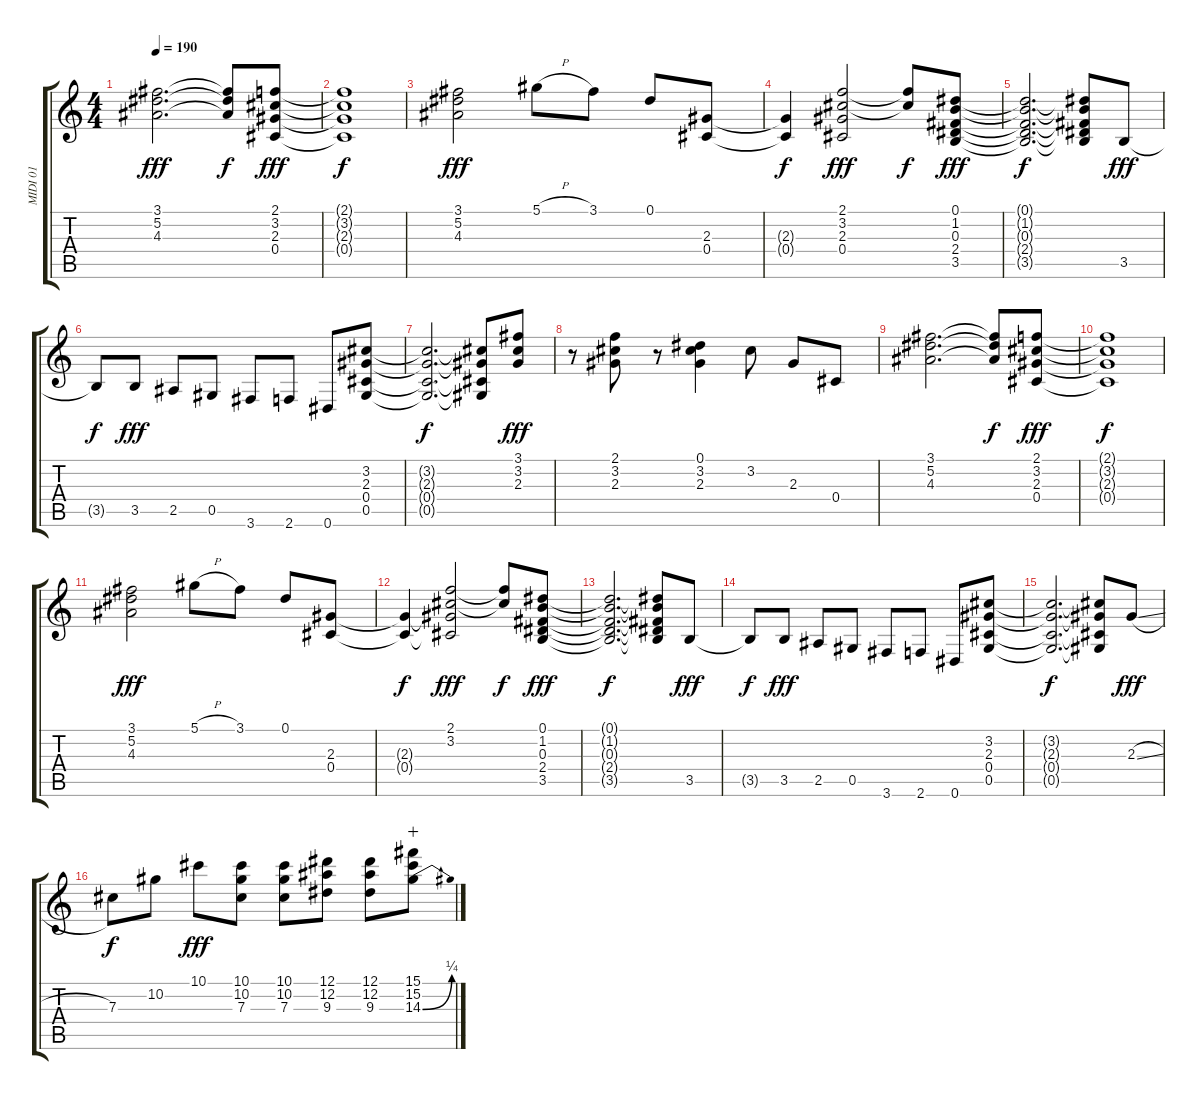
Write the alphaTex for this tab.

\track ("MIDI 01" "MIDI 01") {instrument distortionguitar}
\staff {score tabs}
\tuning (Eb4 Bb3 Gb3 Db3 Ab2 Eb2) {hide}
\ts (4 4)
\tempo 190
\clef g2
\ks c
(3.1 5.2 4.3).2{d dy fff} (3.1{t} 5.2{t} 4.3{t}).8{dy f} (2.1 3.2 2.3 0.4).8{dy fff} |
(2.1{t} 3.2{t} 2.3{t} 0.4{t}).1{dy f} |
(3.1 5.2 4.3).2{dy fff} 5.1{h}.8 3.1.8 0.1.8 (2.3 0.4).8 |
(2.3{t} 0.4{t}).4{dy f} (2.1 3.2 2.3 0.4).2{dy fff} (2.1{t} 3.2{t}).8{dy f} (0.1 1.2 0.3 2.4 3.5).8{dy fff} |
(0.1{t} 1.2{t} 0.3{t} 2.4{t} 3.5{t}).2{d dy f} (0.1{t} 1.2{t} 0.3{t} 2.4{t} 3.5{t}).8 3.5.8{dy fff} |
3.5{t}.8{dy f} 3.5.8{dy fff} 2.5.8 0.5.8 3.6.8 2.6.8 0.6.8 (3.2 2.3 0.4 0.5).8 |
(3.2{t} 2.3{t} 0.4{t} 0.5{t}).2{d dy f} (3.2{t} 2.3{t} 0.4{t} 0.5{t}).8 (3.1 3.2 2.3).8{dy fff} |
r.8 (2.1 3.2 2.3).8 r.8 (0.1 3.2 2.3).4 3.2.8 2.3.8 0.4.8 |
(3.1 5.2 4.3).2{d} (3.1{t} 5.2{t} 4.3{t}).8{dy f} (2.1 3.2 2.3 0.4).8{dy fff} |
(2.1{t} 3.2{t} 2.3{t} 0.4{t}).1{dy f} |
(3.1 5.2 4.3).2{dy fff} 5.1{h}.8 3.1.8 0.1.8 (2.3 0.4).8 |
(2.3{t} 0.4{t}).4{dy f} (2.1 3.2 2.3{t} 0.4{t}).2{dy fff} (2.1{t} 3.2{t}).8{dy f} (0.1 1.2 0.3 2.4 3.5).8{dy fff} |
(0.1{t} 1.2{t} 0.3{t} 2.4{t} 3.5{t}).2{d dy f} (0.1{t} 1.2{t} 0.3{t} 2.4{t} 3.5{t}).8 3.5.8{dy fff} |
3.5{t}.8{dy f} 3.5.8{dy fff} 2.5.8 0.5.8 3.6.8 2.6.8 0.6.8 (3.2 2.3 0.4 0.5).8 |
(3.2{t} 2.3{t} 0.4{t} 0.5{t}).2{d dy f} (3.2{t} 2.3{t} 0.4{t} 0.5{t}).8 2.3{sl}.8{dy fff} |
7.3.8{dy f} 10.2.8 10.1.8{dy fff} (10.1 10.2 7.3).8 (10.1 10.2 7.3).8 (12.1 12.2 9.3).8 (12.1 12.2 9.3).8 (15.1 15.2 14.3{be (bend 0 0 60 1)}).8{wahc}
